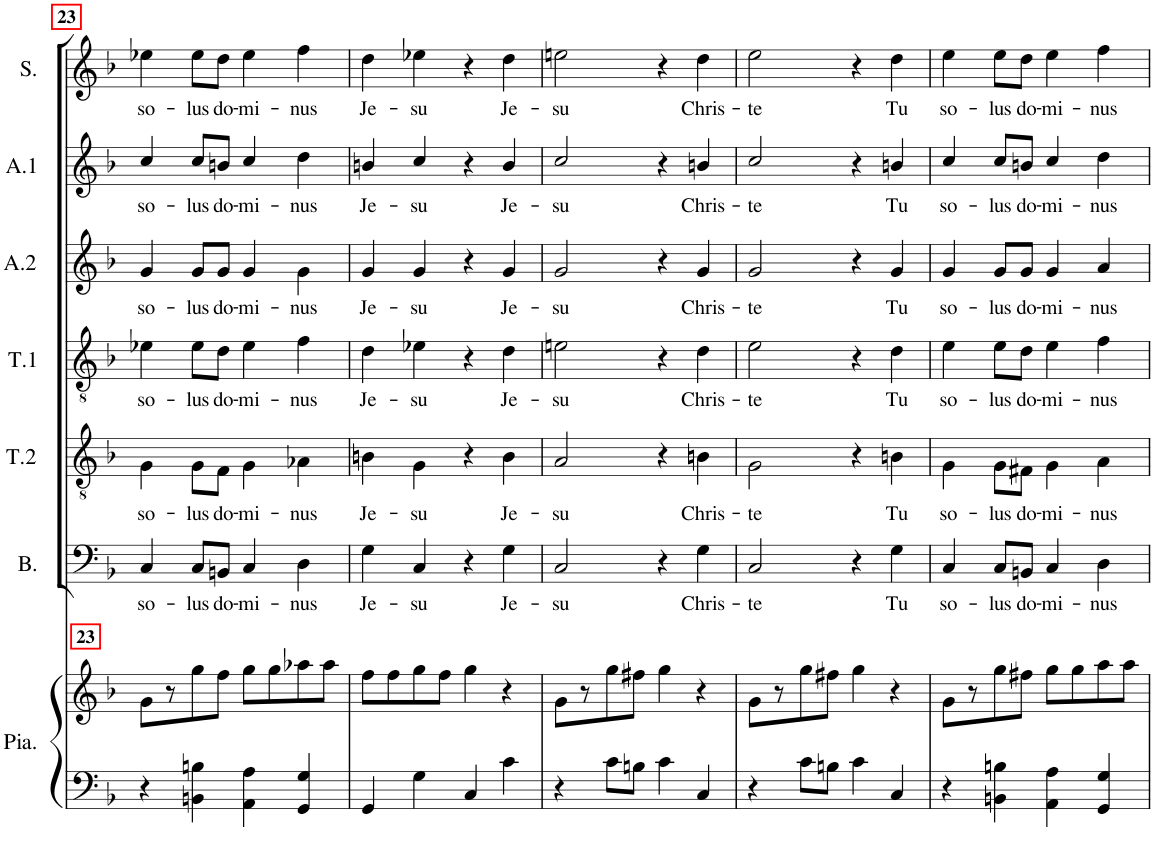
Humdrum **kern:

**kern	**kern	**kern	**text	**kern	**text	**kern	**text	**kern	**text	**kern	**text	**kern	**text
*part7	*part7	*part6	*part6	*part5	*part5	*part4	*part4	*part3	*part3	*part2	*part2	*part1	*part1
*staff8	*staff7	*staff6	*staff6	*staff5	*staff5	*staff4	*staff4	*staff3	*staff3	*staff2	*staff2	*staff1	*staff1
*I"Piano	*	*I"Basse	*	*I"Ténor 2	*	*I"Ténor 1	*	*I"Alto 2	*	*I"Alto 1	*	*I"Soprano	*
*I'Pia.	*	*I'B.	*	*I'T.2	*	*I'T.1	*	*I'A.2	*	*I'A.1	*	*I'S.	*
!!LO:PB:g=z
*clefF4	*clefG2	*clefF4	*	*clefGv2	*	*clefGv2	*	*clefG2	*	*clefG2	*	*clefG2	*
*k[b-]	*k[b-]	*k[b-]	*	*k[b-]	*	*k[b-]	*	*k[b-]	*	*k[b-]	*	*k[b-]	*
*M2/2	*M2/2	*M2/2	*	*M2/2	*	*M2/2	*	*M2/2	*	*M2/2	*	*M2/2	*
*met(c|)	*met(c|)	*met(c|)	*	*met(c|)	*	*met(c|)	*	*met(c|)	*	*met(c|)	*	*met(c|)	*
=23	=23	=23	=23	=23	=23	=23	=23	=23	=23	=23	=23	=23	=23
!	!LO:TX:a:B:t=23	!	!	!	!	!	!	!	!	!	!	!	!
!	!	!	!LO:LY:b	!	!LO:LY:b	!	!LO:LY:b	!	!LO:LY:b	!	!LO:LY:b	!	!LO:LY:b
4r	8g\L	4C/	so-	4G\	so-	4e-X\	so-	4g/	so-	4cc/	so-	4ee-X\	so-
.	8r	.	.	.	.	.	.	.	.	.	.	.	.
!	!	!	!LO:LY:b	!	!LO:LY:b	!	!LO:LY:b	!	!LO:LY:b	!	!LO:LY:b	!	!LO:LY:b
4BBn\ 4Bn\	8gg\	8C/L	-lus	8G\L	-lus	8e-\L	-lus	8g/L	-lus	8cc/L	-lus	8ee-\L	-lus
!	!	!	!LO:LY:b	!	!LO:LY:b	!	!LO:LY:b	!	!LO:LY:b	!	!LO:LY:b	!	!LO:LY:b
.	8ff\J	8BBn/J	do-	8F\J	do-	8d\J	do-	8g/J	do-	8bn/J	do-	8dd\J	do-
!	!	!	!LO:LY:b	!	!LO:LY:b	!	!LO:LY:b	!	!LO:LY:b	!	!LO:LY:b	!	!LO:LY:b
4AA\ 4A\	8gg\L	4C/	-mi-	4G\	-mi-	4e-\	-mi-	4g/	-mi-	4cc/	-mi-	4ee-\	-mi-
.	8gg\	.	.	.	.	.	.	.	.	.	.	.	.
!	!	!	!LO:LY:b	!	!LO:LY:b	!	!LO:LY:b	!	!LO:LY:b	!	!LO:LY:b	!	!LO:LY:b
4GG/ 4G/	8aa-X\	4D\	-nus	4A-X\	-nus	4f\	-nus	4g\	-nus	4dd\	-nus	4ff\	-nus
.	8aa-\J	.	.	.	.	.	.	.	.	.	.	.	.
=24	=24	=24	=24	=24	=24	=24	=24	=24	=24	=24	=24	=24	=24
!	!	!	!LO:LY:b	!	!LO:LY:b	!	!LO:LY:b	!	!LO:LY:b	!	!LO:LY:b	!	!LO:LY:b
4GG/	8ff\L	4G\	Je-	4Bn\	Je-	4d\	Je-	4g/	Je-	4bn/	Je-	4dd\	Je-
.	8ff\	.	.	.	.	.	.	.	.	.	.	.	.
!	!	!	!LO:LY:b	!	!LO:LY:b	!	!LO:LY:b	!	!LO:LY:b	!	!LO:LY:b	!	!LO:LY:b
4G\	8gg\	4C/	-su	4G\	-su	4e-X\	-su	4g/	-su	4cc/	-su	4ee-X\	-su
.	8ff\J	.	.	.	.	.	.	.	.	.	.	.	.
4C/	4gg\	4r	.	4r	.	4r	.	4r	.	4r	.	4r	.
!	!	!	!LO:LY:b	!	!LO:LY:b	!	!LO:LY:b	!	!LO:LY:b	!	!LO:LY:b	!	!LO:LY:b
4c\	4r	4G\	Je-	4B\	Je-	4d\	Je-	4g/	Je-	4b/	Je-	4dd\	Je-
=25	=25	=25	=25	=25	=25	=25	=25	=25	=25	=25	=25	=25	=25
!	!	!	!LO:LY:b	!	!LO:LY:b	!	!LO:LY:b	!	!LO:LY:b	!	!LO:LY:b	!	!LO:LY:b
4r	8g\L	2C/	-su	2A/	-su	2en\	-su	2g/	-su	2cc/	-su	2een\	-su
.	8r	.	.	.	.	.	.	.	.	.	.	.	.
8c\L	8gg\	.	.	.	.	.	.	.	.	.	.	.	.
8Bn\J	8ff#X\J	.	.	.	.	.	.	.	.	.	.	.	.
4c\	4gg\	4r	.	4r	.	4r	.	4r	.	4r	.	4r	.
!	!	!	!LO:LY:b	!	!LO:LY:b	!	!LO:LY:b	!	!LO:LY:b	!	!LO:LY:b	!	!LO:LY:b
4C/	4r	4G\	Chris-	4Bn\	Chris-	4d\	Chris-	4g/	Chris-	4bn/	Chris-	4dd\	Chris-
=26	=26	=26	=26	=26	=26	=26	=26	=26	=26	=26	=26	=26	=26
!	!	!	!LO:LY:b	!	!LO:LY:b	!	!LO:LY:b	!	!LO:LY:b	!	!LO:LY:b	!	!LO:LY:b
4r	8g\L	2C/	-te	2G\	-te	2e\	-te	2g/	-te	2cc/	-te	2ee\	-te
.	8r	.	.	.	.	.	.	.	.	.	.	.	.
8c\L	8gg\	.	.	.	.	.	.	.	.	.	.	.	.
8Bn\J	8ff#X\J	.	.	.	.	.	.	.	.	.	.	.	.
4c\	4gg\	4r	.	4r	.	4r	.	4r	.	4r	.	4r	.
!	!	!	!LO:LY:b	!	!LO:LY:b	!	!LO:LY:b	!	!LO:LY:b	!	!LO:LY:b	!	!LO:LY:b
4C/	4r	4G\	Tu	4Bn\	Tu	4d\	Tu	4g/	Tu	4bn/	Tu	4dd\	Tu
=27	=27	=27	=27	=27	=27	=27	=27	=27	=27	=27	=27	=27	=27
!	!	!	!LO:LY:b	!	!LO:LY:b	!	!LO:LY:b	!	!LO:LY:b	!	!LO:LY:b	!	!LO:LY:b
4r	8g\L	4C/	so-	4G\	so-	4e\	so-	4g/	so-	4cc/	so-	4ee\	so-
.	8r	.	.	.	.	.	.	.	.	.	.	.	.
!	!	!	!LO:LY:b	!	!LO:LY:b	!	!LO:LY:b	!	!LO:LY:b	!	!LO:LY:b	!	!LO:LY:b
4BBn\ 4Bn\	8gg\	8C/L	-lus	8G\L	-lus	8e\L	-lus	8g/L	-lus	8cc/L	-lus	8ee\L	-lus
!	!	!	!LO:LY:b	!	!LO:LY:b	!	!LO:LY:b	!	!LO:LY:b	!	!LO:LY:b	!	!LO:LY:b
.	8ff#X\J	8BBn/J	do-	8F#X\J	do-	8d\J	do-	8g/J	do-	8bn/J	do-	8dd\J	do-
!	!	!	!LO:LY:b	!	!LO:LY:b	!	!LO:LY:b	!	!LO:LY:b	!	!LO:LY:b	!	!LO:LY:b
4AA\ 4A\	8gg\L	4C/	-mi-	4G\	-mi-	4e\	-mi-	4g/	-mi-	4cc/	-mi-	4ee\	-mi-
.	8gg\	.	.	.	.	.	.	.	.	.	.	.	.
!	!	!	!LO:LY:b	!	!LO:LY:b	!	!LO:LY:b	!	!LO:LY:b	!	!LO:LY:b	!	!LO:LY:b
4GG/ 4G/	8aa\	4D\	-nus	4A\	-nus	4f\	-nus	4a/	-nus	4dd\	-nus	4ff\	-nus
.	8aa\J	.	.	.	.	.	.	.	.	.	.	.	.
=	=	=	=	=	=	=	=	=	=	=	=	=	=
*-	*-	*-	*-	*-	*-	*-	*-	*-	*-	*-	*-	*-	*-
